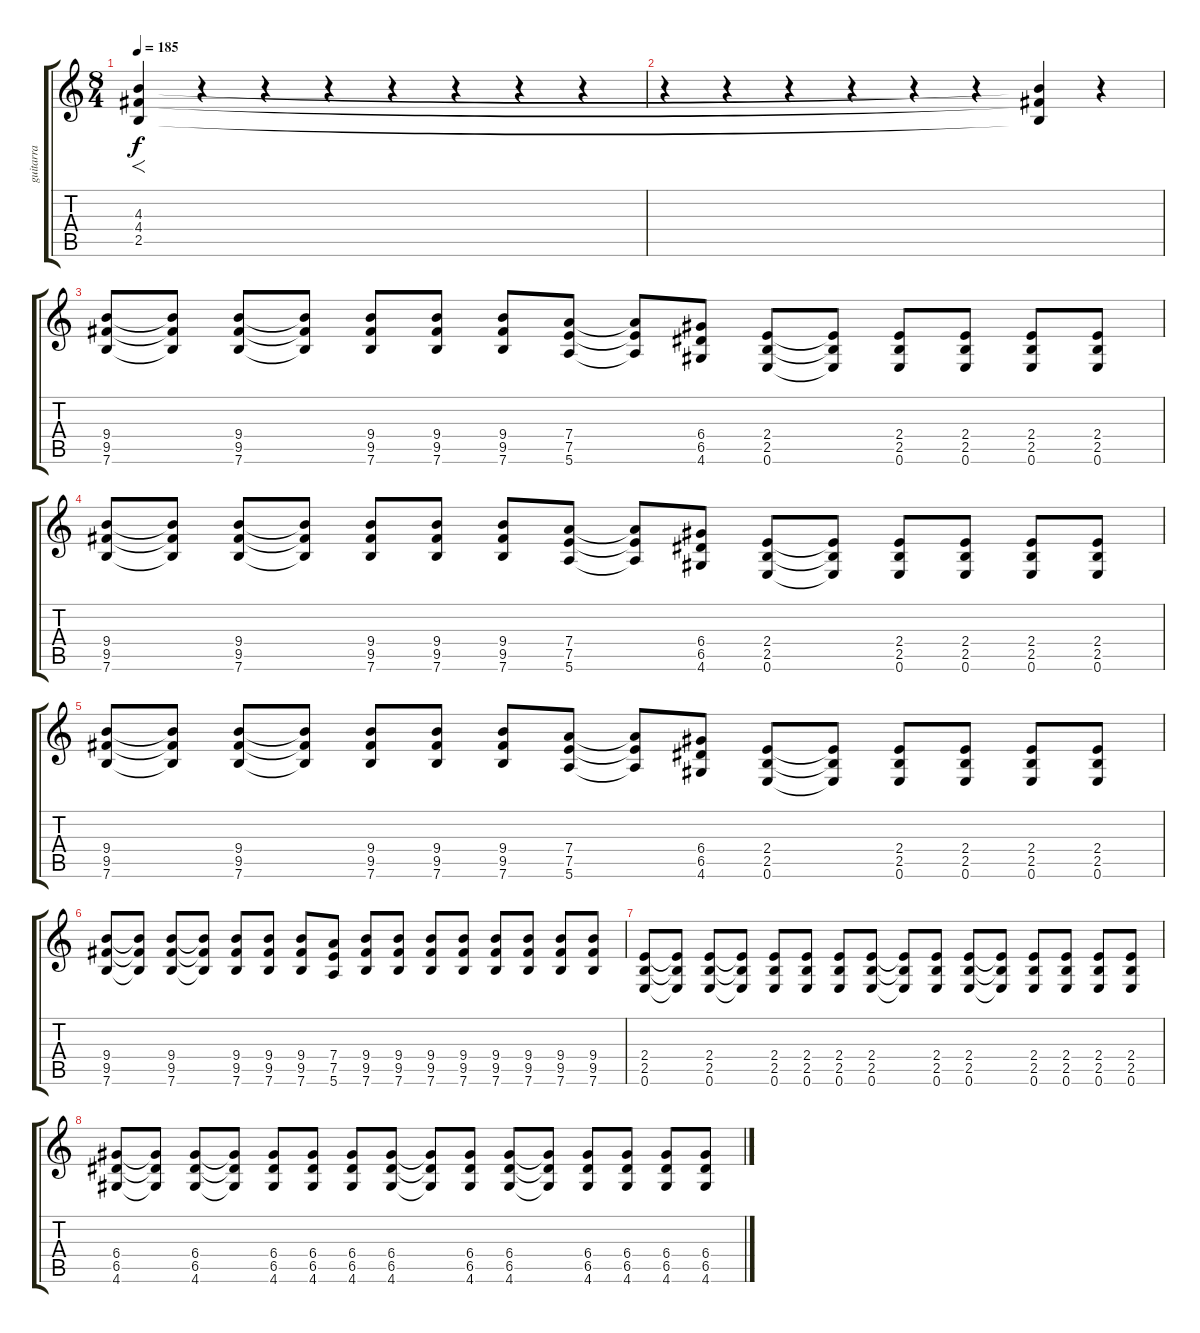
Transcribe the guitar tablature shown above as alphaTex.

\track ("guitarra" "guitarra") {instrument overdrivenguitar}
\staff {score tabs}
\tuning (E4 B3 G3 D3 A2 E2) {hide}
\ts (8 4)
\tempo 185
\clef g2
\ks c
(4.3 4.4 2.5).4{f dy f instrument overdrivenguitar} r.4 r.4 r.4 r.4 r.4 r.4 r.4 |
r.4 r.4 r.4 r.4 r.4 r.4 (4.3{t} 4.4{t} 2.5{t}).4 r.4 |
(9.4 9.5 7.6).8 (9.4{t} 9.5{t} 7.6{t}).8 (9.4 9.5 7.6).8 (9.4{t} 9.5{t} 7.6{t}).8 (9.4 9.5 7.6).8 (9.4 9.5 7.6).8 (9.4 9.5 7.6).8 (7.4 7.5 5.6).8 (7.4{t} 7.5{t} 5.6{t}).8 (6.4 6.5 4.6).8 (2.4 2.5 0.6).8 (2.4{t} 2.5{t} 0.6{t}).8 (2.4 2.5 0.6).8 (2.4 2.5 0.6).8 (2.4 2.5 0.6).8 (2.4 2.5 0.6).8 |
(9.4 9.5 7.6).8 (9.4{t} 9.5{t} 7.6{t}).8 (9.4 9.5 7.6).8 (9.4{t} 9.5{t} 7.6{t}).8 (9.4 9.5 7.6).8 (9.4 9.5 7.6).8 (9.4 9.5 7.6).8 (7.4 7.5 5.6).8 (7.4{t} 7.5{t} 5.6{t}).8 (6.4 6.5 4.6).8 (2.4 2.5 0.6).8 (2.4{t} 2.5{t} 0.6{t}).8 (2.4 2.5 0.6).8 (2.4 2.5 0.6).8 (2.4 2.5 0.6).8 (2.4 2.5 0.6).8 |
(9.4 9.5 7.6).8 (9.4{t} 9.5{t} 7.6{t}).8 (9.4 9.5 7.6).8 (9.4{t} 9.5{t} 7.6{t}).8 (9.4 9.5 7.6).8 (9.4 9.5 7.6).8 (9.4 9.5 7.6).8 (7.4 7.5 5.6).8 (7.4{t} 7.5{t} 5.6{t}).8 (6.4 6.5 4.6).8 (2.4 2.5 0.6).8 (2.4{t} 2.5{t} 0.6{t}).8 (2.4 2.5 0.6).8 (2.4 2.5 0.6).8 (2.4 2.5 0.6).8 (2.4 2.5 0.6).8 |
(9.4 9.5 7.6).8 (9.4{t} 9.5{t} 7.6{t}).8 (9.4 9.5 7.6).8 (9.4{t} 9.5{t} 7.6{t}).8 (9.4 9.5 7.6).8 (9.4 9.5 7.6).8 (9.4 9.5 7.6).8 (7.4 7.5 5.6).8 (9.4 9.5 7.6).8 (9.4 9.5 7.6).8 (9.4 9.5 7.6).8 (9.4 9.5 7.6).8 (9.4 9.5 7.6).8 (9.4 9.5 7.6).8 (9.4 9.5 7.6).8 (9.4 9.5 7.6).8 |
(2.4 2.5 0.6).8 (2.4{t} 2.5{t} 0.6{t}).8 (2.4 2.5 0.6).8 (2.4{t} 2.5{t} 0.6{t}).8 (2.4 2.5 0.6).8 (2.4 2.5 0.6).8 (2.4 2.5 0.6).8 (2.4 2.5 0.6).8 (2.4{t} 2.5{t} 0.6{t}).8 (2.4 2.5 0.6).8 (2.4 2.5 0.6).8 (2.4{t} 2.5{t} 0.6{t}).8 (2.4 2.5 0.6).8 (2.4 2.5 0.6).8 (2.4 2.5 0.6).8 (2.4 2.5 0.6).8 |
(6.4 6.5 4.6).8 (6.4{t} 6.5{t} 4.6{t}).8 (6.4 6.5 4.6).8 (6.4{t} 6.5{t} 4.6{t}).8 (6.4 6.5 4.6).8 (6.4 6.5 4.6).8 (6.4 6.5 4.6).8 (6.4 6.5 4.6).8 (6.4{t} 6.5{t} 4.6{t}).8 (6.4 6.5 4.6).8 (6.4 6.5 4.6).8 (6.4{t} 6.5{t} 4.6{t}).8 (6.4 6.5 4.6).8 (6.4 6.5 4.6).8 (6.4 6.5 4.6).8 (6.4 6.5 4.6).8
